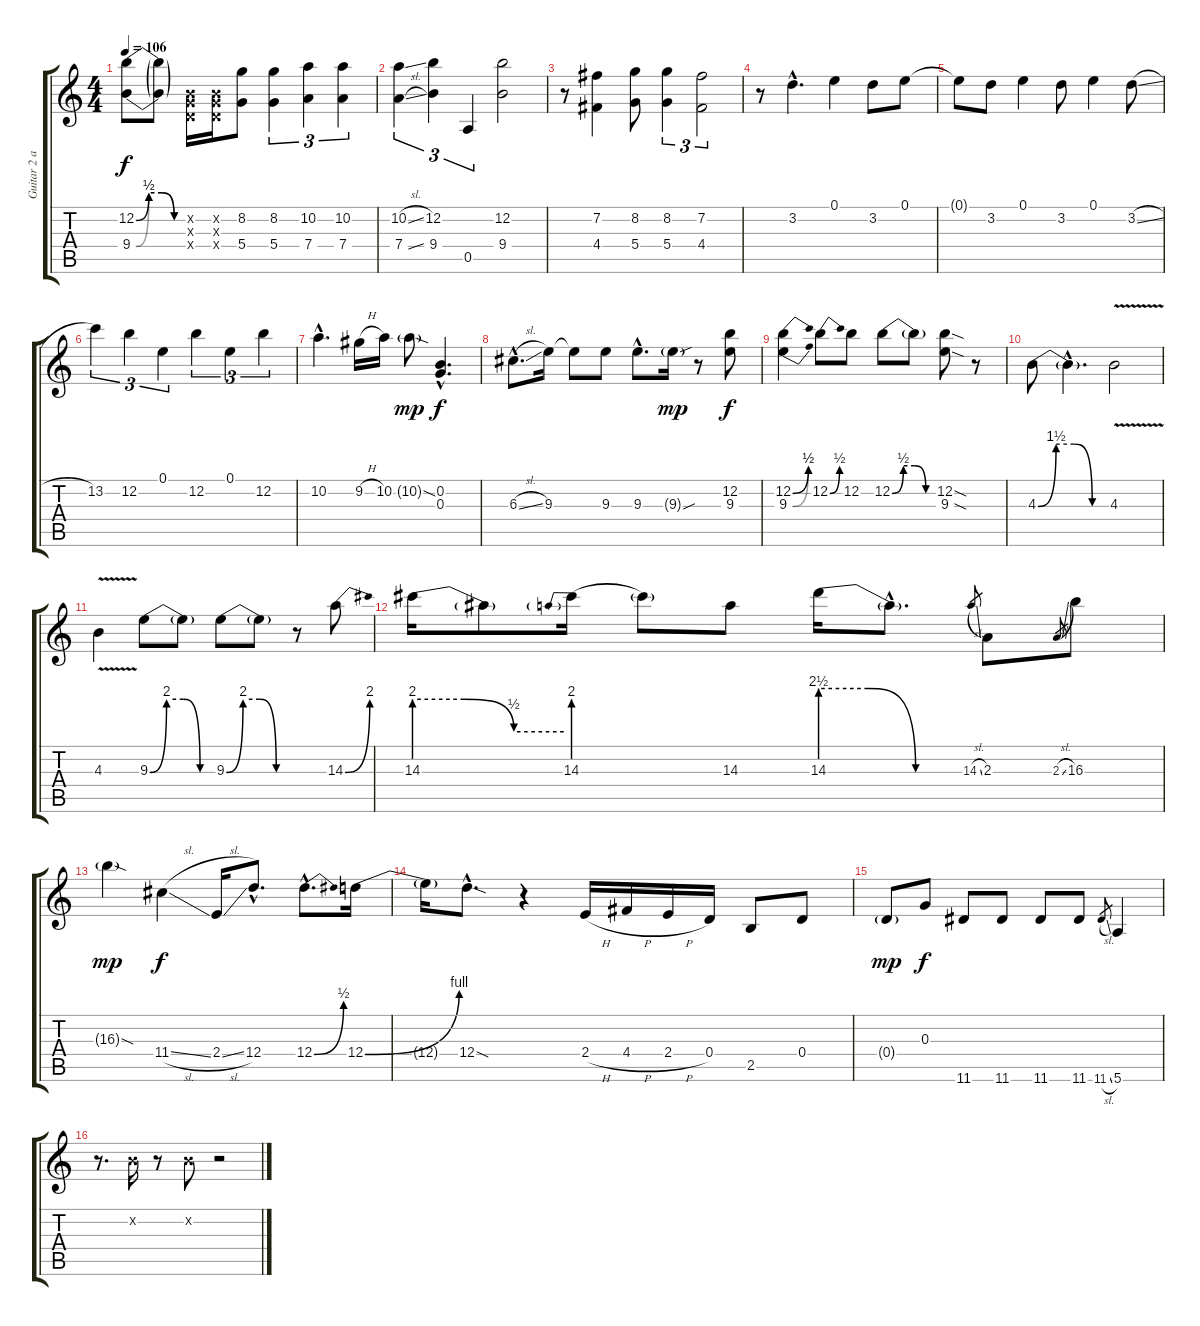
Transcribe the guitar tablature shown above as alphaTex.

\track ("Guitar 2 and Solo" "Guitar 2 a") {instrument electricguitarclean}
\staff {score tabs}
\tuning (E4 B3 G3 D3 A2 E2) {hide}
\ts (4 4)
\tempo 106
\clef g2
\ks c
(12.2{be (custom 0 0 15 2 30 2 45 0 60 0)} 9.4{be (custom 0 0 15 2 30 2 45 0 60 0)}).8{dy f} (12.2{t} 9.4{t}).8 (0.2{x} 0.3{x} 0.4{x}).16 (0.2{x} 0.3{x} 0.4{x}).16 (8.2 5.4).8 (8.2 5.4).4{tu (3 2)} (10.2 7.4).4{tu (3 2)} (10.2 7.4).4{tu (3 2)} |
(10.2{sl} 7.4{sl}).4{tu (3 2)} (12.2 9.4).4{tu (3 2)} 0.5.4{tu (3 2)} (12.2 9.4).2 |
r.8 (7.2 4.4).4 (8.2 5.4).8 (8.2 5.4).4{tu (3 2)} (7.2 4.4).2{tu (3 2)} |
r.8 3.2{hac}.4{d} 0.1.4 3.2.8 0.1.8 |
0.1{t}.8 3.2.8 0.1.4 3.2.8 0.1.4 3.2{sl}.8 |
13.2.4{tu (3 2)} 12.2.4{tu (3 2)} 0.1.4{tu (3 2)} 12.2.4{tu (3 2)} 0.1.4{tu (3 2)} 12.2.4{tu (3 2)} |
10.2{hac}.4{d} 9.2{h}.16 10.2.16 10.2{sod g}.8{dy mp} (0.2{hac} 0.3{hac}).4{d dy f} |
6.3{sl hac}.8{d} 9.3.16 9.3{t}.8 9.3.8 9.3{hac}.8{d} 9.3{sou g}.16{dy mp} r.8 (12.2 9.3).8{dy f} |
(12.2{be (bend 0 0 60 2)} 9.3{be (bend 0 0 60 2)}).4 12.2{be (bend 0 0 60 2)}.8 12.2.8 12.2{be (custom 0 0 15 2 30 2 45 0 60 0)}.8 12.2{t}.8 (12.2{sod} 9.3{sod}).8 r.8 |
4.3{be (custom 0 0 15 6 30 6 45 0 60 0)}.8 4.3{hac t}.4{d} 4.3{v}.2 |
4.3{v}.4 9.3{be (custom 0 0 15 8 30 8 45 0 60 0)}.8 9.3{t}.8 9.3{be (custom 0 0 15 8 30 8 45 0 60 0)}.8 9.3{t}.8 r.8 14.3{be (bend 0 0 60 8)}.8 |
14.3{be (custom 0 8 20 8 40 2 60 2)}.16 14.3{t}.8 14.3{be (prebend 0 8 60 8)}.16 14.3{t}.8 14.3.8 14.3{be (custom 0 10 20 10 40 0 60 0)}.16 14.3{hac t}.8{d} 14.3{sl}.8{gr} 2.3.8 2.3{sl}.8{gr} 16.3.8 |
16.3{sod g}.4{dy mp} 11.4{sl}.4{dy f} 2.4{sl}.16 12.4{hac}.8{d} 12.4{be (bend 0 0 60 2) hac}.8{d} 12.4{be (bend 0 0 60 4)}.16 |
12.4{t}.16 12.4{sod hac}.8{d} r.4 2.4{h}.16 4.4{h}.16 2.4{h}.16 0.4.16 2.5.8 0.4.8 |
0.4{g}.8{dy mp} 0.3.8{dy f} 11.6.8 11.6.8 11.6.8 11.6.8 11.6{sl}.8{gr} 5.6.4 |
r.8{d} 0.2{x}.16 r.8 0.2{x}.8 r.2
